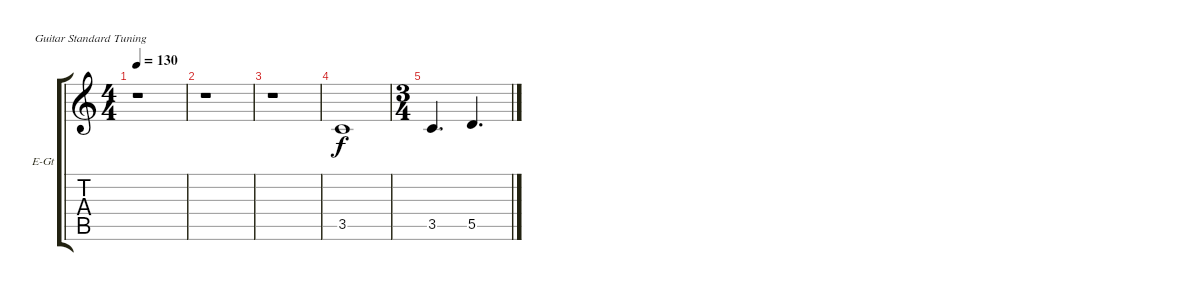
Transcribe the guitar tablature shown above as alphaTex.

\defaultSystemsLayout 4
\bracketExtendMode groupsimilarinstruments
\firstSystemTrackNameOrientation horizontal
\otherSystemsTrackNameOrientation horizontal
\chordDiagramsInScore
\track ("Lead Guitar" "E-Gt") {instrument distortionguitar}
\staff {score tabs}
\tuning (E4 B3 G3 D3 A2 E2)
\ts (4 4)
\tempo 130
\clef g2
\ks c
r.1{dy p} |
r.1 |
r.1 |
3.5.1{dy f} |
\ts (3 4)
3.5.4{d} 5.5.4{d}
